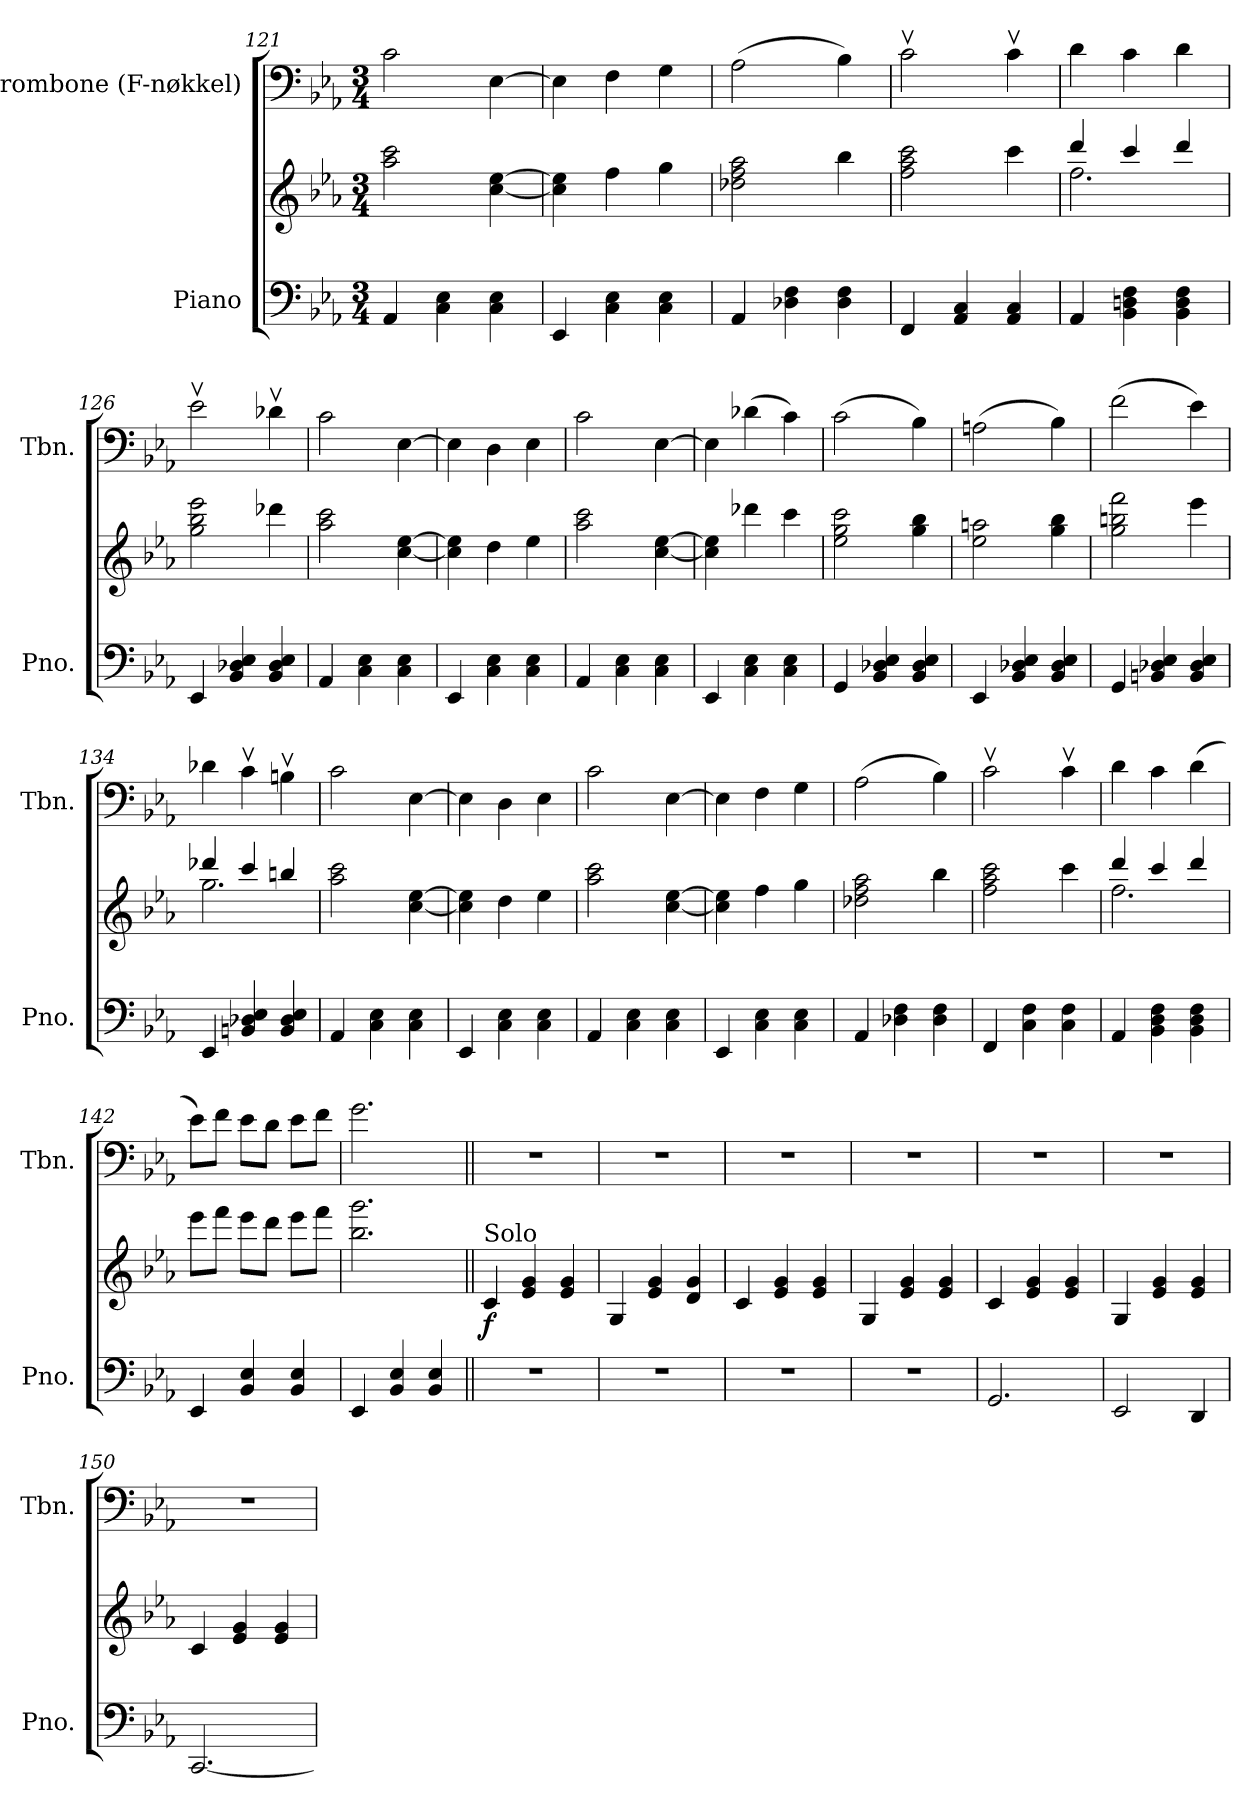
**kern	**kern	**dynam	**kern
*part2	*part2	*part2	*part1
*staff3	*staff2	*staff2/3	*staff1
*I"Piano	*	*	*I"Trombone (F-nøkkel)
*I'Pno.	*	*	*I'Tbn.
*clefF4	*clefG2	*	*clefF4
*	*	*	*ITrd-7c-12
*k[b-e-a-]	*k[b-e-a-]	*	*k[b-e-a-]
*M3/4	*M3/4	*	*M3/4
=121	=121	=121	=121
4AA-/	2aa-\ 2ccc\	.	2cc:\
4C\ 4E-\	.	.	.
4C\ 4E-\	[4cc\ [4ee-\	.	[4e-\
=122	=122	=122	=122
4EE-/	4cc\] 4ee-\]	.	4e-\]
4C\ 4E-\	4ff\	.	4f\
4C\ 4E-\	4gg\	.	4g\
=123	=123	=123	=123
4AA-/	2dd-X\ 2ff\ 2aa-\	.	(>2a-\
4D-X\ 4F\	.	.	.
4D-\ 4F\	4bb-\	.	4b-\)
=124	=124	=124	=124
4FF/	2ff\ 2aa-\ 2ccc\	.	2ccv\
4AA-/ 4C/	.	.	.
4AA-/ 4C/	4ccc\	.	4ccv\
=125	=125	=125	=125
*	*^	*	*
4AA-/	4ddd/	2.ff\	.	4dd\
4BB-\ 4Dn\ 4F\	4ccc/	.	.	4cc\
4BB-\ 4D\ 4F\	4ddd/	.	.	4dd\
*	*v	*v	*	*
!!LO:PB:g=z
=126	=126	=126	=126
4EE-/	2gg\ 2bb-\ 2eee-\	.	2ee-v\
4BB-/ 4D-X/ 4E-/	.	.	.
4BB-/ 4D-/ 4E-/	4ddd-X\	.	4dd-Xv\
=127	=127	=127	=127
4AA-/	2aa-\ 2ccc\	.	2cc\
4C\ 4E-\	.	.	.
4C\ 4E-\	[4cc\ [4ee-\	.	[4e-\
=128	=128	=128	=128
4EE-/	4cc\] 4ee-\]	.	4e-\]
4C\ 4E-\	4dd\	.	4d\
4C\ 4E-\	4ee-\	.	4e-\
=129	=129	=129	=129
4AA-/	2aa-\ 2ccc\	.	2cc:\
4C\ 4E-\	.	.	.
4C\ 4E-\	[4cc\ [4ee-\	.	[4e-\
=130	=130	=130	=130
4EE-/	4cc\] 4ee-\]	.	4e-\]
4C\ 4E-\	4ddd-X\	.	(>4dd-X\
4C\ 4E-\	4ccc\	.	4cc\)
=131	=131	=131	=131
4GG/	2ee-\ 2gg\ 2ccc\	.	(>2cc\
4BB-/ 4D-X/ 4E-/	.	.	.
4BB-/ 4D-/ 4E-/	4gg\ 4bb-\	.	4b-\)
=132	=132	=132	=132
4EE-/	2ee-\ 2aan\	.	(>2an\
4BB-/ 4D-X/ 4E-/	.	.	.
4BB-/ 4D-/ 4E-/	4gg\ 4bb-\	.	4b-\)
=133	=133	=133	=133
4GG/	2gg\ 2bbn\ 2fff\	.	(>2ff\
4BBn/ 4D-X/ 4E-/	.	.	.
4BB/ 4D-/ 4E-/	4eee-\	.	4ee-\)
=134	=134	=134	=134
*	*^	*	*
4EE-/	4ddd-X/	2.gg\	.	4dd-X\
4BBn/ 4D-X/ 4E-/	4ccc/	.	.	4ccv\
4BB/ 4D-/ 4E-/	4bbn/	.	.	4bnv\
*	*v	*v	*	*
!!LO:LB:g=z
=135	=135	=135	=135
4AA-/	2aa-\ 2ccc\	.	2cc\
4C\ 4E-\	.	.	.
4C\ 4E-\	[4cc\ [4ee-\	.	[4e-\
=136	=136	=136	=136
4EE-/	4cc\] 4ee-\]	.	4e-\]
4C\ 4E-\	4dd\	.	4d\
4C\ 4E-\	4ee-\	.	4e-\
=137	=137	=137	=137
4AA-/	2aa-\ 2ccc\	.	2cc:\
4C\ 4E-\	.	.	.
4C\ 4E-\	[4cc\ [4ee-\	.	[4e-\
=138	=138	=138	=138
4EE-/	4cc\] 4ee-\]	.	4e-\]
4C\ 4E-\	4ff\	.	4f\
4C\ 4E-\	4gg\	.	4g\
=139	=139	=139	=139
4AA-/	2dd-X\ 2ff\ 2aa-\	.	(>2a-\
4D-X\ 4F\	.	.	.
4D-\ 4F\	4bb-\	.	4b-\)
=140	=140	=140	=140
4FF/	2ff\ 2aa-\ 2ccc\	.	2ccv\
4C\ 4F\	.	.	.
4C\ 4F\	4ccc\	.	4ccv\
=141	=141	=141	=141
*	*^	*	*
4AA-/	4ddd/	2.ff\	.	4dd\
4BB-\ 4D\ 4F\	4ccc/	.	.	4cc\
4BB-\ 4D\ 4F\	4ddd/	.	.	(>4dd\
*	*v	*v	*	*
=142	=142	=142	=142
4EE-/	8eee-\L	.	8ee-\L)
.	8fff\J	.	8ff\J
4BB-/ 4E-/	8eee-\L	.	8ee-\L
.	8ddd\J	.	8dd\J
4BB-/ 4E-/	8eee-\L	.	8ee-\L
.	8fff\J	.	8ff\J
=143	=143	=143	=143
4EE-/	2.bb-\ 2.ggg\	.	2.gg\
4BB-/ 4E-/	.	.	.
4BB-/ 4E-/	.	.	.
=144||	=144||	=144||	=144||
!	!LO:TX:a:t=Solo	!	!
!	!	!LO:DY:b	!
2.r	4c/	f	2.r
.	4e-/ 4g/	.	.
.	4e-/ 4g/	.	.
!!LO:LB:g=z
=145	=145	=145	=145
2.r	4G/	.	2.r
.	4e-/ 4g/	.	.
.	4d/ 4g/	.	.
=146	=146	=146	=146
2.r	4c/	.	2.r
.	4e-/ 4g/	.	.
.	4e-/ 4g/	.	.
=147	=147	=147	=147
2.r	4G/	.	2.r
.	4e-/ 4g/	.	.
.	4e-/ 4g/	.	.
=148	=148	=148	=148
2.GG/	4c/	.	2.r
.	4e-/ 4g/	.	.
.	4e-/ 4g/	.	.
=149	=149	=149	=149
2EE-/	4G/	.	2.r
.	4e-/ 4g/	.	.
4DD/	4e-/ 4g/	.	.
=150	=150	=150	=150
[2.CC/	4c/	.	2.r
.	4e-/ 4g/	.	.
.	4e-/ 4g/	.	.
=	=	=	=
*-	*-	*-	*-
